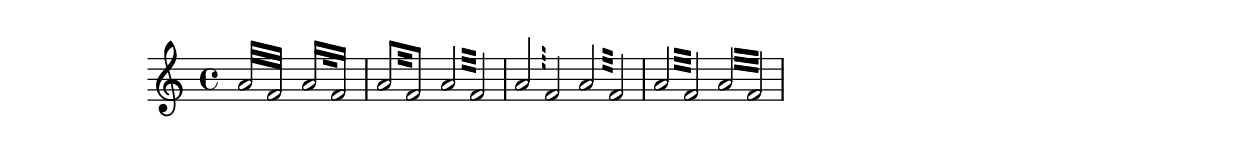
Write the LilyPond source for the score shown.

%% Do not edit this file; it is auto-generated from LSR http://lsr.dsi.unimi.it
%% This file is in the public domain.
\version "2.12.3"

\header {
  lsrtags = "rhythms, repeats"

  texidoc = "
If a tremolo's total duration is less than a quarter-note, or exactly a
half-note, or between a half-note and a whole-note, it is normally
typeset with all beams touching the stems.  Certain engraving styles
typeset some of these beams as centered floating beams that do not
touch the stems.  The number of floating beams in this type of tremolo
is controlled with the @code{'gap-count } property of the @code{Beam}
object, and the size of the gaps between beams and stems is set with
the @code{'gap} property.



"
  doctitle = "Engraving tremolos with floating beams"
} % begin verbatim

\relative c'' {
  \repeat tremolo 8 { a32 f }
  \override Beam #'gap-count = #1
  \repeat tremolo 8 { a32 f }
  \override Beam #'gap-count = #2
  \repeat tremolo 8 { a32 f }
  \override Beam #'gap-count = #3
  \repeat tremolo 8 { a32 f }

  \override Beam #'gap-count = #3
  \override Beam #'gap = #1.33
  \repeat tremolo 8 { a32 f }
  \override Beam #'gap = #1
  \repeat tremolo 8 { a32 f }
  \override Beam #'gap = #0.67
  \repeat tremolo 8 { a32 f }
  \override Beam #'gap = #0.33
  \repeat tremolo 8 { a32 f }
}




